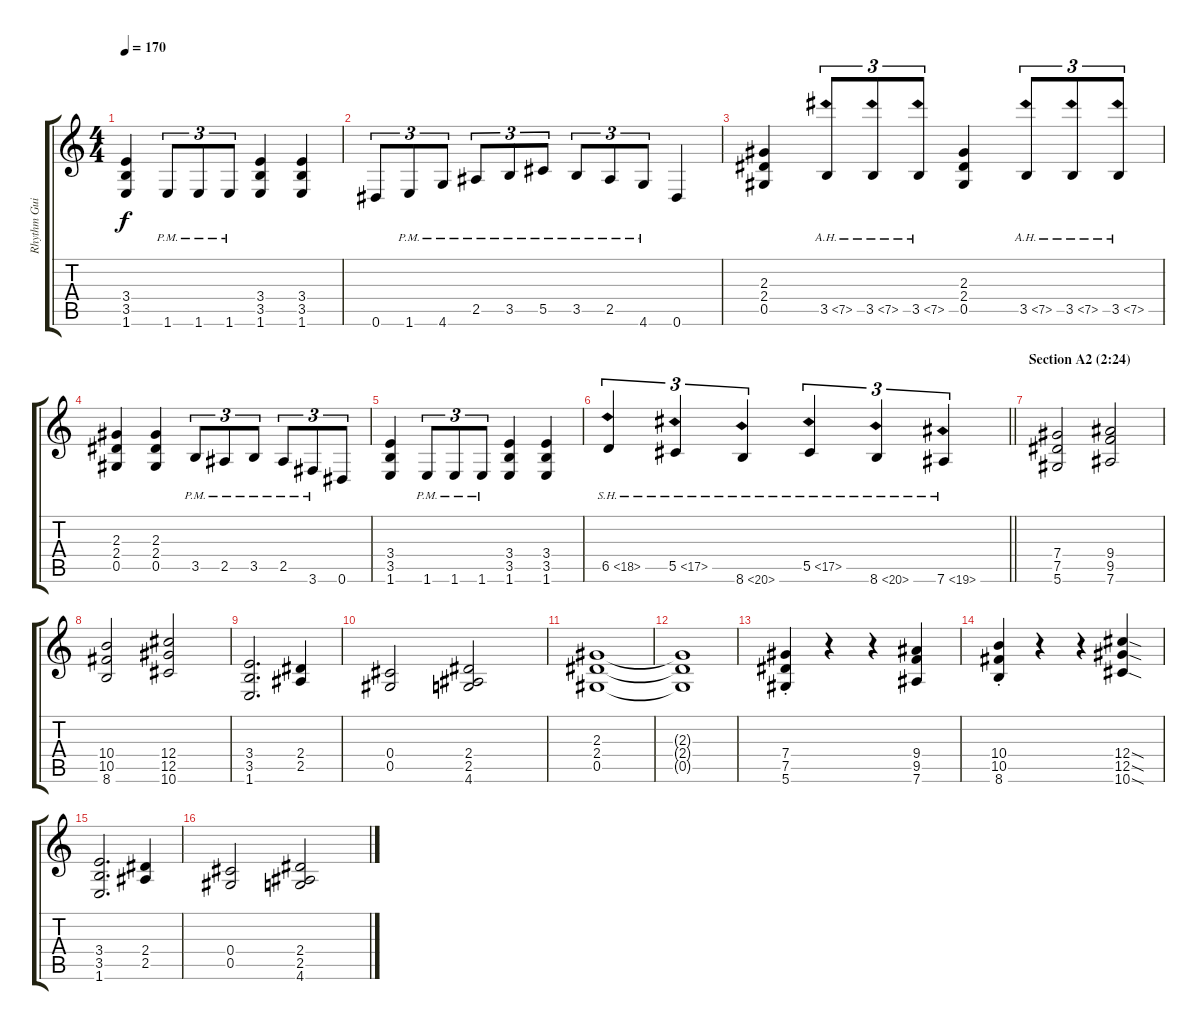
\track ("Rhythm Guitar 1" "Rhythm Gui") {instrument distortionguitar}
\staff {score tabs}
\tuning (Eb4 Bb3 Gb3 Db3 Ab2 Eb2) {hide}
\ts (4 4)
\tempo 170
\clef g2
\ks c
(3.4 3.5 1.6).4{dy f} 1.6{pm}.8{tu (3 2)} 1.6{pm}.8{tu (3 2)} 1.6{pm}.8{tu (3 2)} (3.4 3.5 1.6).4 (3.4 3.5 1.6).4 |
0.6.8{tu (3 2)} 1.6{pm}.8{tu (3 2)} 4.6{pm}.8{tu (3 2)} 2.5{pm}.8{tu (3 2)} 3.5{pm}.8{tu (3 2)} 5.5{pm}.8{tu (3 2)} 3.5{pm}.8{tu (3 2)} 2.5{pm}.8{tu (3 2)} 4.6{pm}.8{tu (3 2)} 0.6.4 |
(2.3 2.4 0.5).4 3.5{ah 4}.8{tu (3 2)} 3.5{ah 4}.8{tu (3 2)} 3.5{ah 4}.8{tu (3 2)} (2.3 2.4 0.5).4 3.5{ah 4}.8{tu (3 2)} 3.5{ah 4}.8{tu (3 2)} 3.5{ah 4}.8{tu (3 2)} |
(2.3 2.4 0.5).4 (2.3 2.4 0.5).4 3.5{pm}.8{tu (3 2)} 2.5{pm}.8{tu (3 2)} 3.5{pm}.8{tu (3 2)} 2.5{pm}.8{tu (3 2)} 3.6{pm}.8{tu (3 2)} 0.6.8{tu (3 2)} |
(3.4 3.5 1.6).4 1.6{pm}.8{tu (3 2)} 1.6{pm}.8{tu (3 2)} 1.6{pm}.8{tu (3 2)} (3.4 3.5 1.6).4 (3.4 3.5 1.6).4 |
\barLineRight lightlight
6.5{sh 12}.4{tu (3 2)} 5.5{sh 12}.4{tu (3 2)} 8.6{sh 12}.4{tu (3 2)} 5.5{sh 12}.4{tu (3 2)} 8.6{sh 12}.4{tu (3 2)} 7.6{sh 12}.4{tu (3 2)} |
\section ("" "Section A2 (2:24)")
(7.4 7.5 5.6).2 (9.4 9.5 7.6).2 |
(10.4 10.5 8.6).2 (12.4 12.5 10.6).2 |
(3.4 3.5 1.6).2{d} (2.4 2.5).4 |
(0.4 0.5).2 (2.4 2.5 4.6).2 |
(2.3 2.4 0.5).1 |
(2.3{t} 2.4{t} 0.5{t}).1 |
(7.4{st} 7.5{st} 5.6{st}).4 r.4 r.4 (9.4 9.5 7.6).4 |
(10.4{st} 10.5{st} 8.6{st}).4 r.4 r.4 (12.4{sod} 12.5{sod} 10.6{sod}).4 |
(3.4 3.5 1.6).2{d} (2.4 2.5).4 |
(0.4 0.5).2 (2.4 2.5 4.6).2
